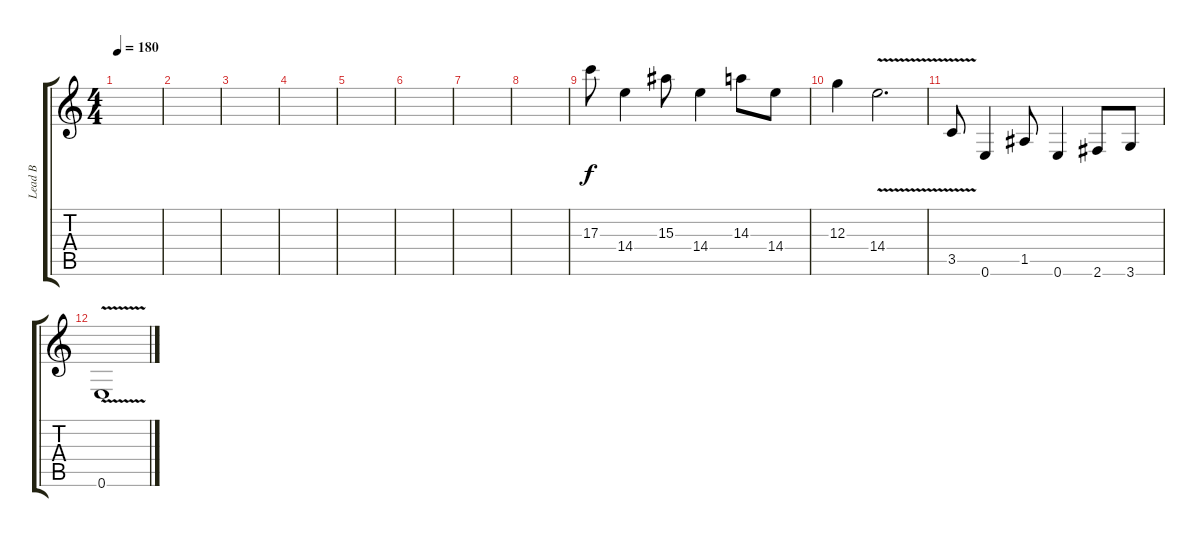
\track ("Lead B" "Lead B") {instrument distortionguitar}
\staff {score tabs}
\tuning (E4 B3 G3 D3 A2 E2) {hide}
\ts (4 4)
\tempo 180
\clef g2
\ks c
|
|
|
|
|
|
|
|
17.3.8 14.4.4 15.3.8 14.4.4 14.3.8 14.4.8 |
12.3.4 14.4{v}.2{d} |
3.5{v}.8 0.6.4 1.5.8 0.6.4 2.6.8 3.6.8 |
0.6{v}.1
